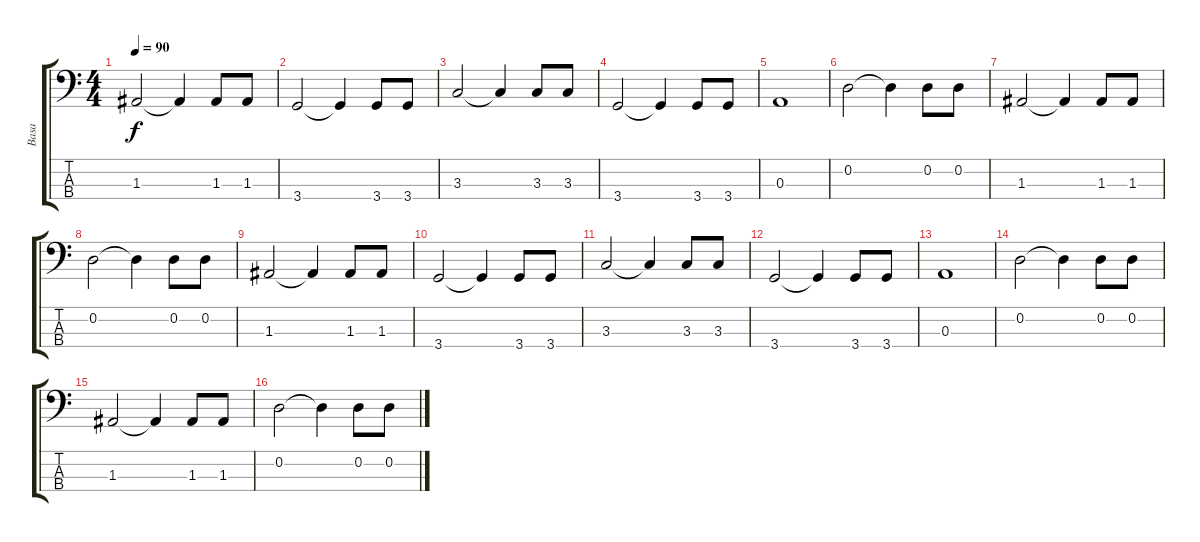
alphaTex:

\track ("Basa" "Basa") {instrument electricbasspick}
\staff {score tabs}
\tuning (G2 D2 A1 E1) {hide}
\ts (4 4)
\tempo 90
\clef f4
\ks c
1.3.2{dy f} 1.3{t}.4 1.3.8 1.3.8 |
3.4.2 3.4{t}.4 3.4.8 3.4.8 |
3.3.2 3.3{t}.4 3.3.8 3.3.8 |
3.4.2 3.4{t}.4 3.4.8 3.4.8 |
0.3.1 |
0.2.2 0.2{t}.4 0.2.8 0.2.8 |
1.3.2 1.3{t}.4 1.3.8 1.3.8 |
0.2.2 0.2{t}.4 0.2.8 0.2.8 |
1.3.2 1.3{t}.4 1.3.8 1.3.8 |
3.4.2 3.4{t}.4 3.4.8 3.4.8 |
3.3.2 3.3{t}.4 3.3.8 3.3.8 |
3.4.2 3.4{t}.4 3.4.8 3.4.8 |
0.3.1 |
0.2.2 0.2{t}.4 0.2.8 0.2.8 |
1.3.2 1.3{t}.4 1.3.8 1.3.8 |
0.2.2 0.2{t}.4 0.2.8 0.2.8
